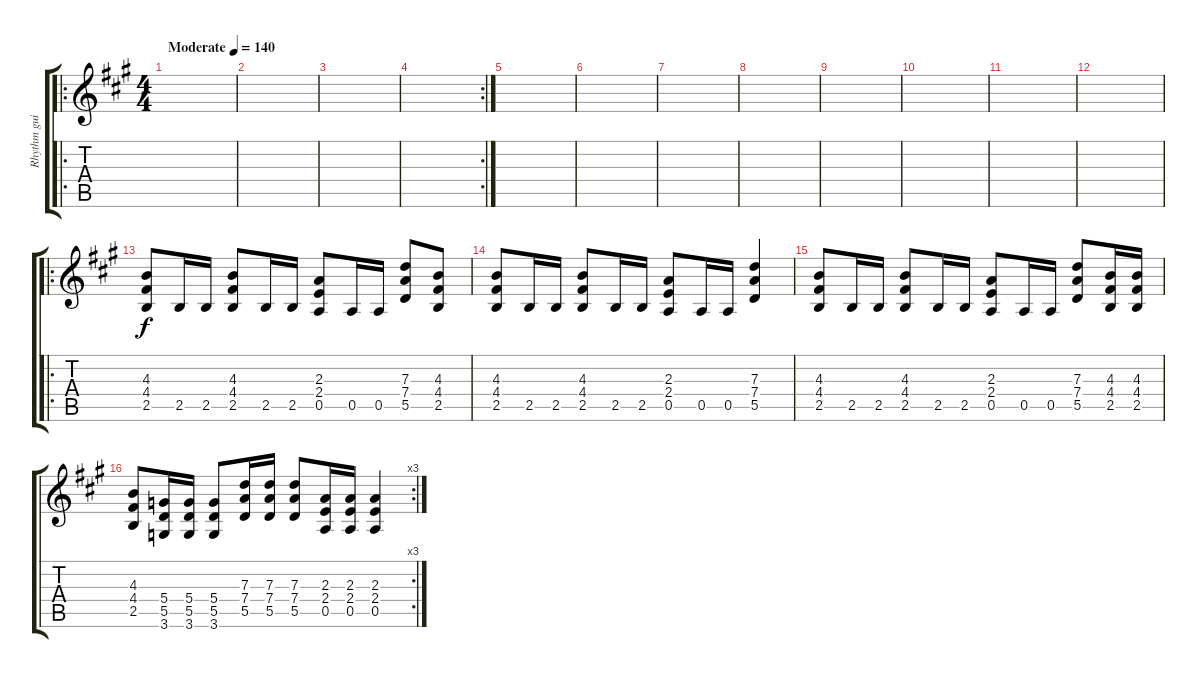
\track ("Rhythm guitar" "Rhythm gui") {instrument distortionguitar}
\staff {score tabs}
\tuning (E4 B3 G3 D3 A2 E2) {hide}
\ro
\ts (4 4)
\tempo (140 "Moderate")
\clef g2
\ks f#minor
|
|
|
\rc 2
|
|
|
|
|
|
|
|
|
\ro
(4.3 4.4 2.5).8 2.5.16 2.5.16 (4.3 4.4 2.5).8 2.5.16 2.5.16 (2.3 2.4 0.5).8 0.5.16 0.5.16 (7.3 7.4 5.5).8 (4.3 4.4 2.5).8 |
(4.3 4.4 2.5).8 2.5.16 2.5.16 (4.3 4.4 2.5).8 2.5.16 2.5.16 (2.3 2.4 0.5).8 0.5.16 0.5.16 (7.3 7.4 5.5).4 |
(4.3 4.4 2.5).8 2.5.16 2.5.16 (4.3 4.4 2.5).8 2.5.16 2.5.16 (2.3 2.4 0.5).8 0.5.16 0.5.16 (7.3 7.4 5.5).8 (4.3 4.4 2.5).16 (4.3 4.4 2.5).16 |
\rc 3
(4.3 4.4 2.5).8 (5.4 5.5 3.6).16 (5.4 5.5 3.6).16 (5.4 5.5 3.6).8 (7.3 7.4 5.5).16 (7.3 7.4 5.5).16 (7.3 7.4 5.5).8 (2.3 2.4 0.5).16 (2.3 2.4 0.5).16 (2.3 2.4 0.5).4
